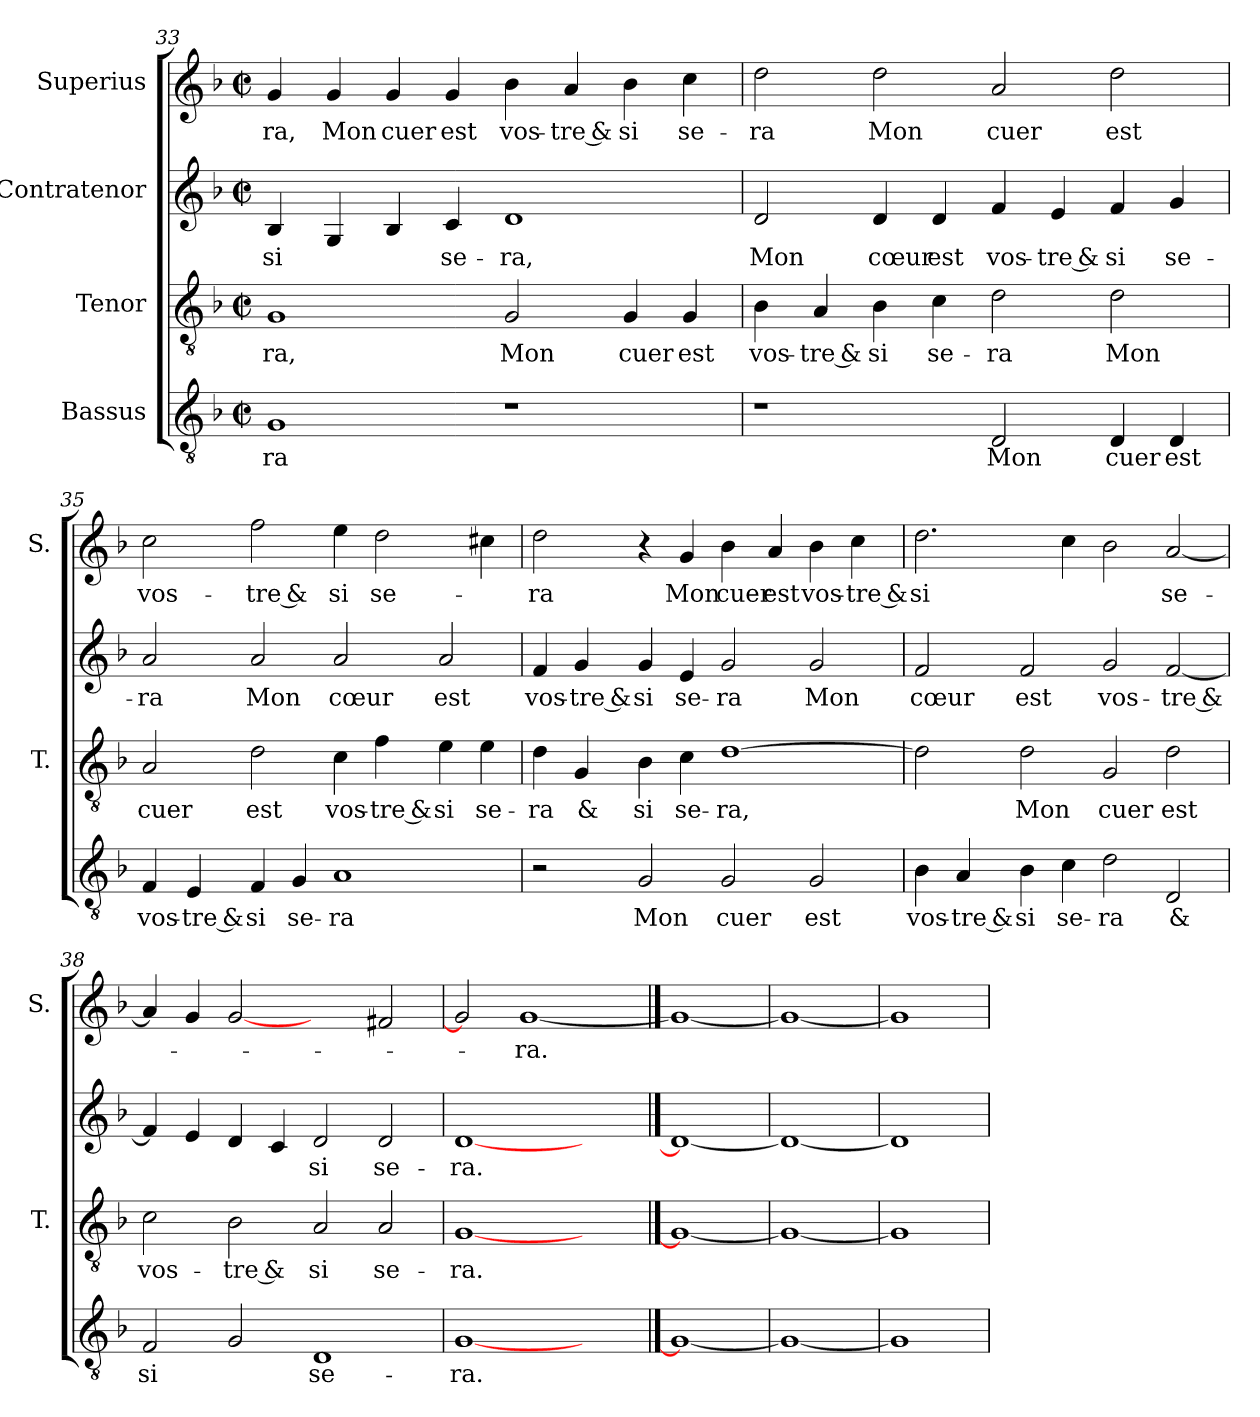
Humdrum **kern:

**kern	**text	**kern	**text	**kern	**text	**kern	**text
*part4	*part4	*part3	*part3	*part2	*part2	*part1	*part1
*staff4	*staff4	*staff3	*staff3	*staff2	*staff2	*staff1	*staff1
*I"Bassus	*	*I"Tenor	*	*I"Contratenor	*	*I"Superius	*
*	*	*I'T.	*	*	*	*I'S.	*
!!LO:LB:g=z
*clefGv2	*	*clefGv2	*	*clefG2	*	*clefG2	*
*k[b-]	*	*k[b-]	*	*k[b-]	*	*k[b-]	*
*F:	*	*F:	*	*F:	*	*F:	*
*M2/2	*	*M2/2	*	*M2/2	*	*M2/2	*
*met(c|)	*	*met(c|)	*	*met(c|)	*	*met(c|)	*
=33	=33	=33	=33	=33	=33	=33	=33
1G/	-ra	1G/	-ra,	4B-/	si	4g/	-ra,
.	.	.	.	4G/	.	4g/	Mon
.	.	.	.	4B-/	.	4g/	cuer
.	.	.	.	4c/	se-	4g/	est
1r	.	2G/	Mon	1d/	-ra,	4b-\	vos-
.	.	.	.	.	.	4a/	-tre &
.	.	4G/	cuer	.	.	4b-\	si
.	.	4G/	est	.	.	4cc\	se-
=34	=34	=34	=34	=34	=34	=34	=34
1r	.	4B-\	vos-	2d/	Mon	2dd\	-ra
.	.	4A/	-tre &	.	.	.	.
.	.	4B-\	si	4d/	cœur	2dd\	Mon
.	.	4c\	se-	4d/	est	.	.
2D/	Mon	2d\	-ra	4f/	vos-	2a/	cuer
.	.	.	.	4e/	-tre &	.	.
4D/	cuer	2d\	Mon	4f/	si	2dd\	est
4D/	est	.	.	4g/	se-	.	.
=35	=35	=35	=35	=35	=35	=35	=35
4F/	vos-	2A/	cuer	2a/	-ra	2cc\	vos-
4E/	-tre &	.	.	.	.	.	.
4F/	si	2d\	est	2a/	Mon	2ff\	-tre &
4G/	se-	.	.	.	.	.	.
1A/	-ra	4c\	vos-	2a/	cœur	4ee\	si
.	.	4f\	-tre &	.	.	2dd\	se-
.	.	4e\	si	2a/	est	.	.
.	.	4e\	se-	.	.	4cc#X\	.
!!LO:PB:g=z
=36	=36	=36	=36	=36	=36	=36	=36
2r	.	4d\	-ra	4f/	vos-	2dd\	-ra
.	.	4G/	&	4g/	-tre &	.	.
2G/	Mon	4B-\	si	4g/	si	4r	.
.	.	4c\	se-	4e/	se-	4g/	Mon
2G/	cuer	[1d\	-ra,	2g/	-ra	4b-\	cuer
.	.	.	.	.	.	4a/	est
2G/	est	.	.	2g/	Mon	4b-\	vos-
.	.	.	.	.	.	4cc\	-tre &
=37	=37	=37	=37	=37	=37	=37	=37
4B-\	vos-	2d\]	.	2f/	cœur	2.dd\	si
4A/	-tre &	.	.	.	.	.	.
4B-\	si	2d\	Mon	2f/	est	.	.
4c\	se-	.	.	.	.	4cc\	.
2d\	-ra	2G/	cuer	2g/	vos-	2b-\	.
2D/	&	2d\	est	[2f/	-tre &	[2a/	se-
=38	=38	=38	=38	=38	=38	=38	=38
2F/	si	2c\	vos-	4f/]	.	4a/]	.
.	.	.	.	4e/	.	4g/	.
2G/	.	2B-\	-tre &	4d/	.	[2g/	.
.	.	.	.	4c/	.	.	.
1D/	se-	2A/	si	2d/	si	2ryy	.
.	.	2A/	se-	2d/	se-	2f#X/	.
=39	=39	=39	=39	=39	=39	=39	=39
[1G/	-ra.	[1G/	-ra.	[1d/	-ra.	2g/]	.
.	.	.	.	.	.	[1g/	-ra.
2ryy	.	2ryy	.	2ryy	.	.	.
==40	==40	==40	==40	==40	==40	==40	==40
1G/_	.	1G/_	.	1d/_	.	1g/_	.
=41	=41	=41	=41	=41	=41	=41	=41
1G/_	.	1G/_	.	1d/_	.	1g/_	.
=42	=42	=42	=42	=42	=42	=42	=42
1G/]	.	1G/]	.	1d/]	.	1g/]	.
=	=	=	=	=	=	=	=
*-	*-	*-	*-	*-	*-	*-	*-
